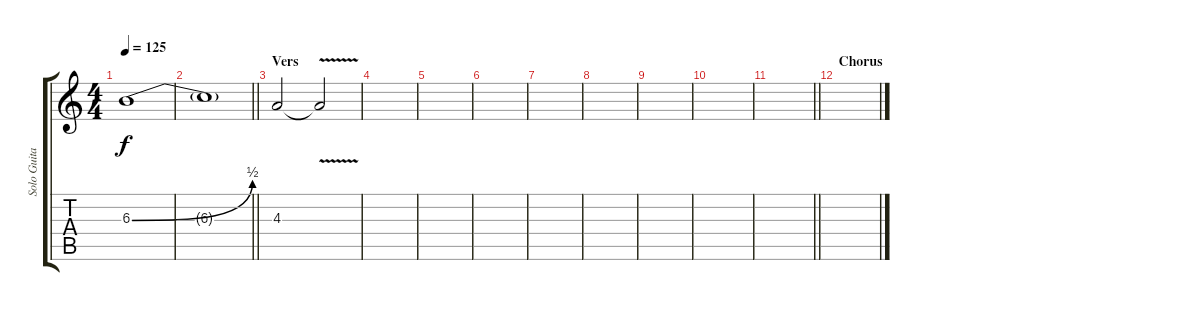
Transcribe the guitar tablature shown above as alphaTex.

\track ("Solo Guitar - Mick Mars / Sweet" "Solo Guita") {instrument overdrivenguitar}
\staff {score tabs}
\tuning (D4 A3 F3 C3 G2 D2) {hide}
\ts (4 4)
\tempo 125
\clef g2
\ks c
6.3{be (bend 0 0 60 2)}.1{dy f volume 11} |
\barLineRight lightlight
6.3{t}.1 |
\section ("" "Vers")
4.3.2 4.3{v t}.2 |
|
|
|
|
|
|
|
\barLineRight lightlight
|
\section ("" "Chorus")
